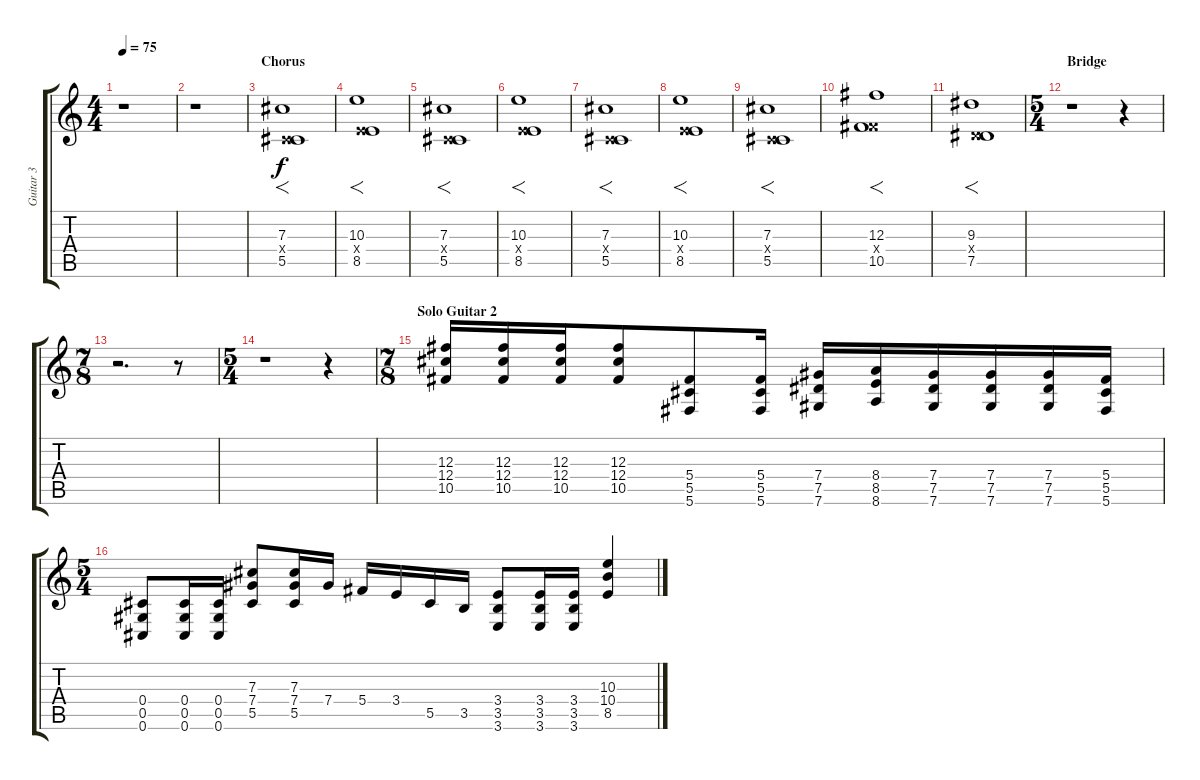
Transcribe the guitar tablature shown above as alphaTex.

\track ("Guitar 3" "Guitar 3") {instrument distortionguitar}
\staff {score tabs}
\tuning (Eb4 Bb3 Gb3 Db3 Ab2 Db2) {hide}
\ts (4 4)
\tempo 75
\clef g2
\ks c
r.1{dy f} |
r.1 |
\section ("" "Chorus")
(7.3 0.4{x} 5.5).1{f} |
(10.3 3.4{x} 8.5).1{f} |
(7.3 0.4{x} 5.5).1{f} |
(10.3 3.4{x} 8.5).1{f} |
(7.3 0.4{x} 5.5).1{f} |
(10.3 3.4{x} 8.5).1{f} |
(7.3 0.4{x} 5.5).1{f} |
(12.3 5.4{x} 10.5).1{f} |
(9.3 2.4{x} 7.5).1{f} |
\ts (5 4)
\section ("" "Bridge")
r.1 r.4 |
\ts (7 8)
r.2{d} r.8 |
\ts (5 4)
r.1 r.4 |
\ts (7 8)
\section ("" "Solo Guitar 2")
(12.3 12.4 10.5).16 (12.3 12.4 10.5).16 (12.3 12.4 10.5).16 (12.3 12.4 10.5).8 (5.4 5.5 5.6).8 (5.4 5.5 5.6).16 (7.4 7.5 7.6).16 (8.4 8.5 8.6).16 (7.4 7.5 7.6).16 (7.4 7.5 7.6).16 (7.4 7.5 7.6).16 (5.4 5.5 5.6).16 |
\ts (5 4)
(0.4 0.5 0.6).8 (0.4 0.5 0.6).16 (0.4 0.5 0.6).16 (7.3 7.4 5.5).8 (7.3 7.4 5.5).16 7.4.16 5.4.16 3.4.16 5.5.16 3.5.16 (3.4 3.5 3.6).8 (3.4 3.5 3.6).16 (3.4 3.5 3.6).16 (10.3 10.4 8.5).4
